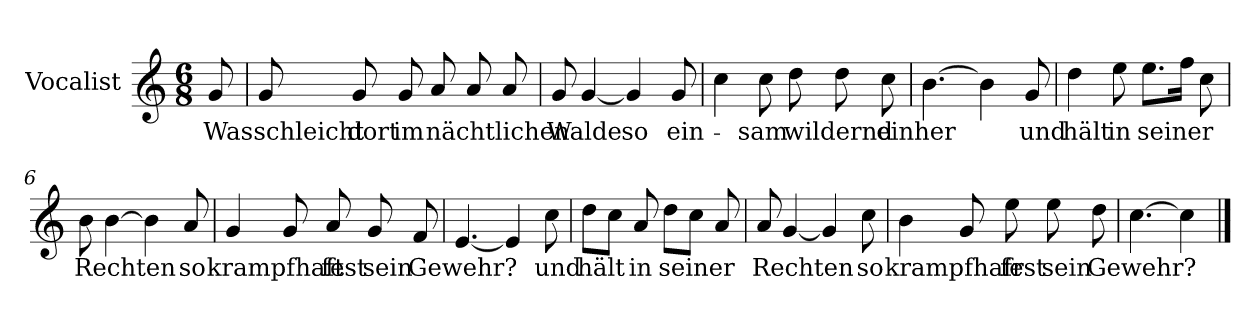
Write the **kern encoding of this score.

**kern	**text
*part1	*part1
*staff1	*staff1
*I"Vocalist	*
*k[]	*
*C:	*
*M6/8	*
=	=
8g	Was
=1	=1
8g	schleicht
8g	dort
8g	im
8a	nächtlichen
8a	.
8a	.
=2	=2
8g	Walde
[4g	.
4g]	so
8g	ein-
=3	=3
4cc	.
8cc	-sam
8dd	wildernd
8dd	.
8cc	einher
=4	=4
[4.b	.
4b]	.
8g	und
=5	=5
4dd	hält
8ee	in
8.eeL	seiner
16ffJk	.
8cc	.
=6	=6
8b	Rechten
[4b	.
4b]	.
8a	so
=7	=7
4g	krampfhaft
8g	.
8a	fest
8g	sein
8f	Gewehr?
=8	=8
[4.e	.
4e]	.
8cc	und
=9	=9
8ddL	hält
8ccJ	.
8a	in
8ddL	seiner
8ccJ	.
8a	.
=10	=10
8a	Rechten
[4g	.
4g]	.
8cc	so
=11	=11
4b	krampfhafr
8g	.
8ee	fest
8ee	sein
8dd	Gewehr?
=12	=12
[4.cc	.
4cc]	.
==	==
*-	*-
